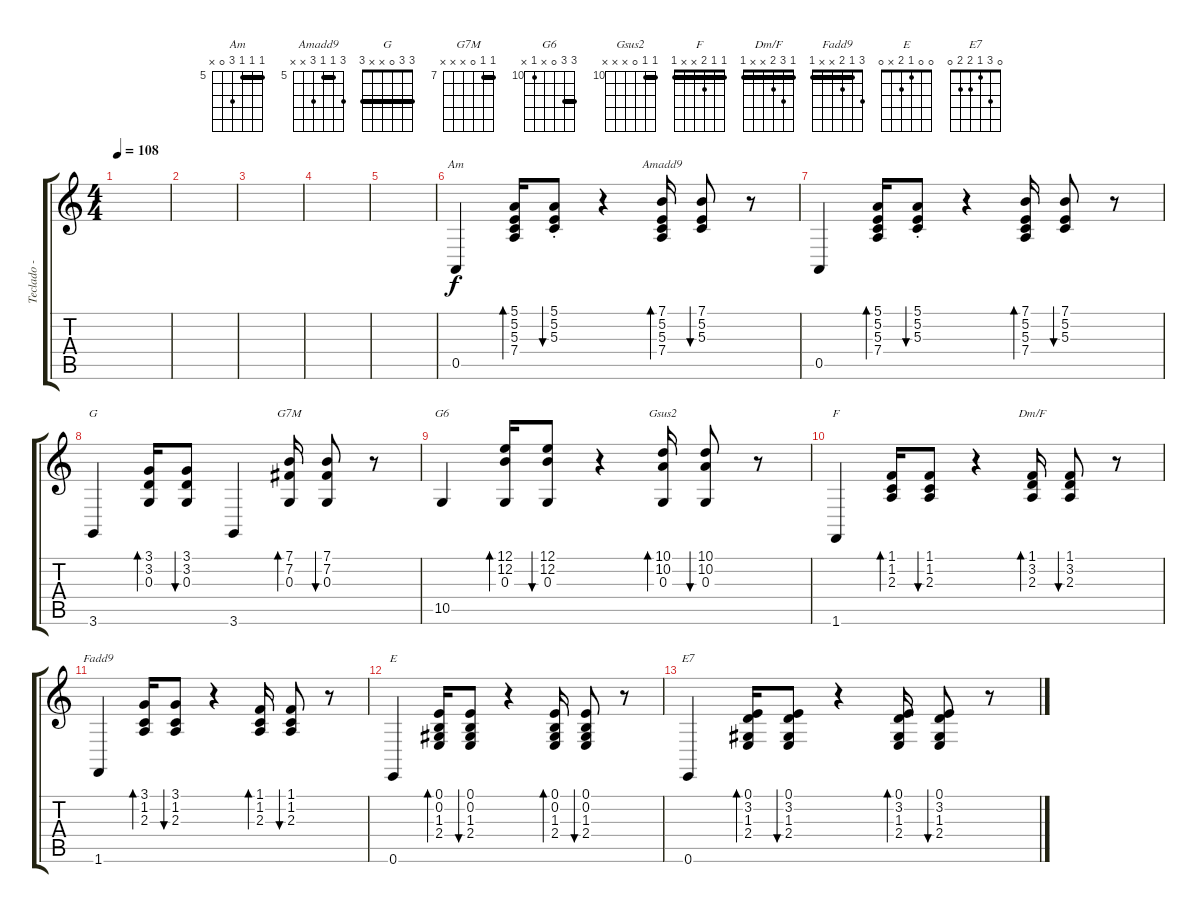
\track ("Teclado - Orchestral Harp" "Teclado - ") {instrument orchestralharp}
\staff {score tabs}
\tuning (E4 B3 G3 D3 A2 E2) {hide}
\chord ("Am" 5 5 5 7 0 x) {firstfret 5 barre 5}
\chord ("Amadd9" 7 5 5 7 x x) {firstfret 5 barre 5}
\chord ("G" 3 3 0 x x 3) {barre 3}
\chord ("G7M" 7 7 0 x x x) {firstfret 7 barre 7}
\chord ("G6" 12 12 0 x 10 x) {firstfret 10 barre 12}
\chord ("Gsus2" 10 10 0 x x x) {firstfret 10 barre 10}
\chord ("F" 1 1 2 x x 1) {barre 1}
\chord ("Dm/F" 1 3 2 x x 1) {barre 1}
\chord ("Fadd9" 3 1 2 x x 1) {barre 1}
\chord ("E" 0 0 1 2 x 0)
\chord ("E7" 0 3 1 2 2 0)
\ts (4 4)
\tempo 108
\clef g2
\ks c
|
|
|
|
|
0.5.4{ch "Am"} (5.1 5.2 5.3 7.4).16{bd 30} (5.1 5.2{st} 5.3).8{bu 30} r.4 (7.1 5.2 5.3 7.4).16{bd 30 ch "Amadd9"} (7.1 5.2 5.3).8{bu 30} r.8 |
0.5.4 (5.1 5.2 5.3 7.4).16{bd 30} (5.1 5.2{st} 5.3).8{bu 30} r.4 (7.1 5.2 5.3 7.4).16{bd 30} (7.1 5.2 5.3).8{bu 30} r.8 |
3.6.4{ch "G"} (3.1 3.2 0.3).16{bd 30} (3.1 3.2 0.3).8{bu 30} 3.6.4 (7.1 7.2 0.3).16{bd 30 ch "G7M"} (7.1 7.2 0.3).8{bu 30} r.8 |
10.5.4{ch "G6"} (12.1 12.2 0.3).16{bd 30} (12.1 12.2 0.3).8{bu 30} r.4 (10.1 10.2 0.3).16{bd 30 ch "Gsus2"} (10.1 10.2 0.3).8{bu 30} r.8 |
1.6.4{ch "F"} (1.1 1.2 2.3).16{bd 30} (1.1 1.2 2.3).8{bu 30} r.4 (1.1 3.2 2.3).16{bd 30 ch "Dm/F"} (1.1 3.2 2.3).8{bu 30} r.8 |
1.6.4{ch "Fadd9"} (3.1 1.2 2.3).16{bd 30} (3.1 1.2 2.3).8{bu 30} r.4 (1.1 1.2 2.3).16{bd 30} (1.1 1.2 2.3).8{bu 30} r.8 |
0.6.4{ch "E"} (0.1 0.2 1.3 2.4).16{bd 30} (0.1 0.2 1.3 2.4).8{bu 30} r.4 (0.1 0.2 1.3 2.4).16{bd 30} (0.1 0.2 1.3 2.4).8{bu 30} r.8 |
0.6.4{ch "E7"} (0.1 3.2 1.3 2.4).16{bd 30} (0.1 3.2 1.3 2.4).8{bu 30} r.4 (0.1 3.2 1.3 2.4).16{bd 240} (0.1 3.2 1.3 2.4).8{bu 30} r.8
